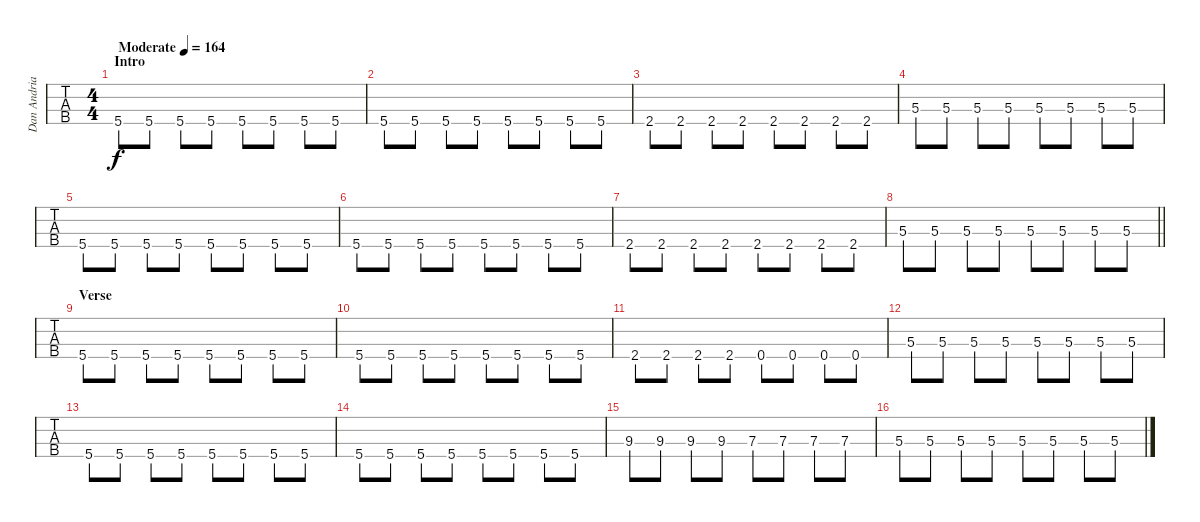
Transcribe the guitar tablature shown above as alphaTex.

\track ("Dan Andriano - Bass" "Dan Andria") {instrument electricbassfinger}
\staff {tabs}
\tuning (G2 D2 A1 E1) {hide}
\ts (4 4)
\section ("" "Intro")
\tempo (164 "Moderate")
\clef f4
\ks c
5.4.8{dy f instrument electricbassfinger} 5.4.8 5.4.8 5.4.8 5.4.8 5.4.8 5.4.8 5.4.8 |
5.4.8 5.4.8 5.4.8 5.4.8 5.4.8 5.4.8 5.4.8 5.4.8 |
2.4.8 2.4.8 2.4.8 2.4.8 2.4.8 2.4.8 2.4.8 2.4.8 |
5.3.8 5.3.8 5.3.8 5.3.8 5.3.8 5.3.8 5.3.8 5.3.8 |
5.4.8 5.4.8 5.4.8 5.4.8 5.4.8 5.4.8 5.4.8 5.4.8 |
5.4.8 5.4.8 5.4.8 5.4.8 5.4.8 5.4.8 5.4.8 5.4.8 |
2.4.8 2.4.8 2.4.8 2.4.8 2.4.8 2.4.8 2.4.8 2.4.8 |
\barLineRight lightlight
5.3.8 5.3.8 5.3.8 5.3.8 5.3.8 5.3.8 5.3.8 5.3.8 |
\section ("" "Verse")
5.4.8 5.4.8 5.4.8 5.4.8 5.4.8 5.4.8 5.4.8 5.4.8 |
5.4.8 5.4.8 5.4.8 5.4.8 5.4.8 5.4.8 5.4.8 5.4.8 |
2.4.8 2.4.8 2.4.8 2.4.8 0.4.8 0.4.8 0.4.8 0.4.8 |
5.3.8 5.3.8 5.3.8 5.3.8 5.3.8 5.3.8 5.3.8 5.3.8 |
5.4.8 5.4.8 5.4.8 5.4.8 5.4.8 5.4.8 5.4.8 5.4.8 |
5.4.8 5.4.8 5.4.8 5.4.8 5.4.8 5.4.8 5.4.8 5.4.8 |
9.3.8 9.3.8 9.3.8 9.3.8 7.3.8 7.3.8 7.3.8 7.3.8 |
5.3.8 5.3.8 5.3.8 5.3.8 5.3.8 5.3.8 5.3.8 5.3.8
